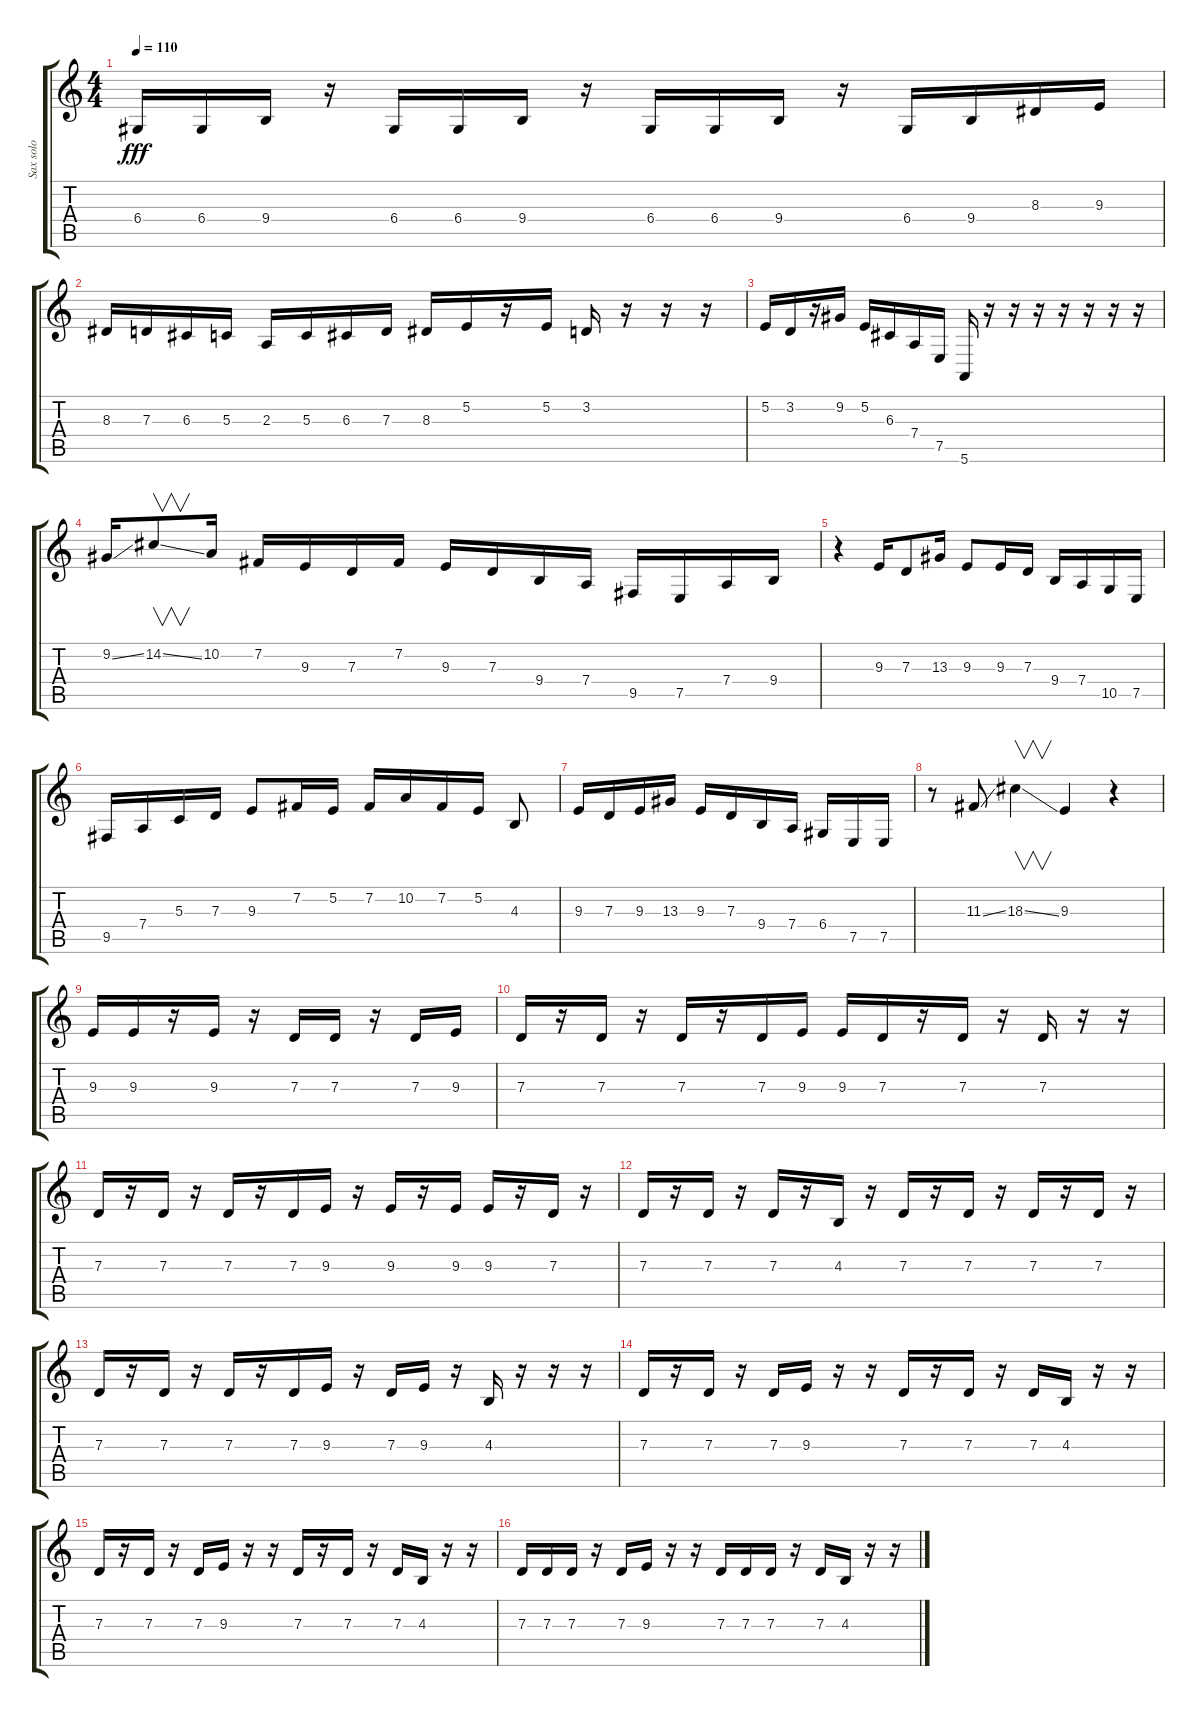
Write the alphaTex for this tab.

\track ("Sax solo" "Sax solo") {instrument altosax}
\staff {score tabs}
\tuning (E4 B3 G3 D3 A2 E2) {hide}
\ts (4 4)
\tempo 110
\clef g2
\ks c
6.4.16{dy fff} 6.4.16 9.4.16 r.16 6.4.16 6.4.16 9.4.16 r.16 6.4.16 6.4.16 9.4.16 r.16 6.4.16 9.4.16 8.3.16 9.3.16 |
8.3.16 7.3.16 6.3.16 5.3.16 2.3.16 5.3.16 6.3.16 7.3.16 8.3.16 5.2.16 r.16 5.2.16 3.2.16 r.16 r.16 r.16 |
5.2.16 3.2.16 r.16 9.2.16 5.2.16 6.3.16 7.4.16 7.5.16 5.6.16 r.16 r.16 r.16 r.16 r.16 r.16 r.16 |
9.2{ss}.16 14.2{ss}.8{v} 10.2.16 7.2.16 9.3.16 7.3.16 7.2.16 9.3.16 7.3.16 9.4.16 7.4.16 9.5.16 7.5.16 7.4.16 9.4.16 |
r.4 9.3.16 7.3.8 13.3.16 9.3.8 9.3.16 7.3.16 9.4.16 7.4.16 10.5.16 7.5.16 |
9.5.16 7.4.16 5.3.16 7.3.16 9.3.8 7.2.16 5.2.16 7.2.16 10.2.16 7.2.16 5.2.16 4.3.8 |
9.3.16 7.3.16 9.3.16 13.3.16 9.3.16 7.3.16 9.4.16 7.4.16 6.4.16 7.5.16 7.5.16 |
r.8 11.3{ss}.8 18.3{ss}.4{v} 9.3.4 r.4 |
9.3.16 9.3.16 r.16 9.3.16 r.16 7.3.16 7.3.16 r.16 7.3.16 9.3.16 |
7.3.16 r.16 7.3.16 r.16 7.3.16 r.16 7.3.16 9.3.16 9.3.16 7.3.16 r.16 7.3.16 r.16 7.3.16 r.16 r.16 |
7.3.16 r.16 7.3.16 r.16 7.3.16 r.16 7.3.16 9.3.16 r.16 9.3.16 r.16 9.3.16 9.3.16 r.16 7.3.16 r.16 |
7.3.16 r.16 7.3.16 r.16 7.3.16 r.16 4.3.16 r.16 7.3.16 r.16 7.3.16 r.16 7.3.16 r.16 7.3.16 r.16 |
7.3.16 r.16 7.3.16 r.16 7.3.16 r.16 7.3.16 9.3.16 r.16 7.3.16 9.3.16 r.16 4.3.16 r.16 r.16 r.16 |
7.3.16 r.16 7.3.16 r.16 7.3.16 9.3.16 r.16 r.16 7.3.16 r.16 7.3.16 r.16 7.3.16 4.3.16 r.16 r.16 |
7.3.16 r.16 7.3.16 r.16 7.3.16 9.3.16 r.16 r.16 7.3.16 r.16 7.3.16 r.16 7.3.16 4.3.16 r.16 r.16 |
7.3.16 7.3.16 7.3.16 r.16 7.3.16 9.3.16 r.16 r.16 7.3.16 7.3.16 7.3.16 r.16 7.3.16 4.3.16 r.16 r.16
